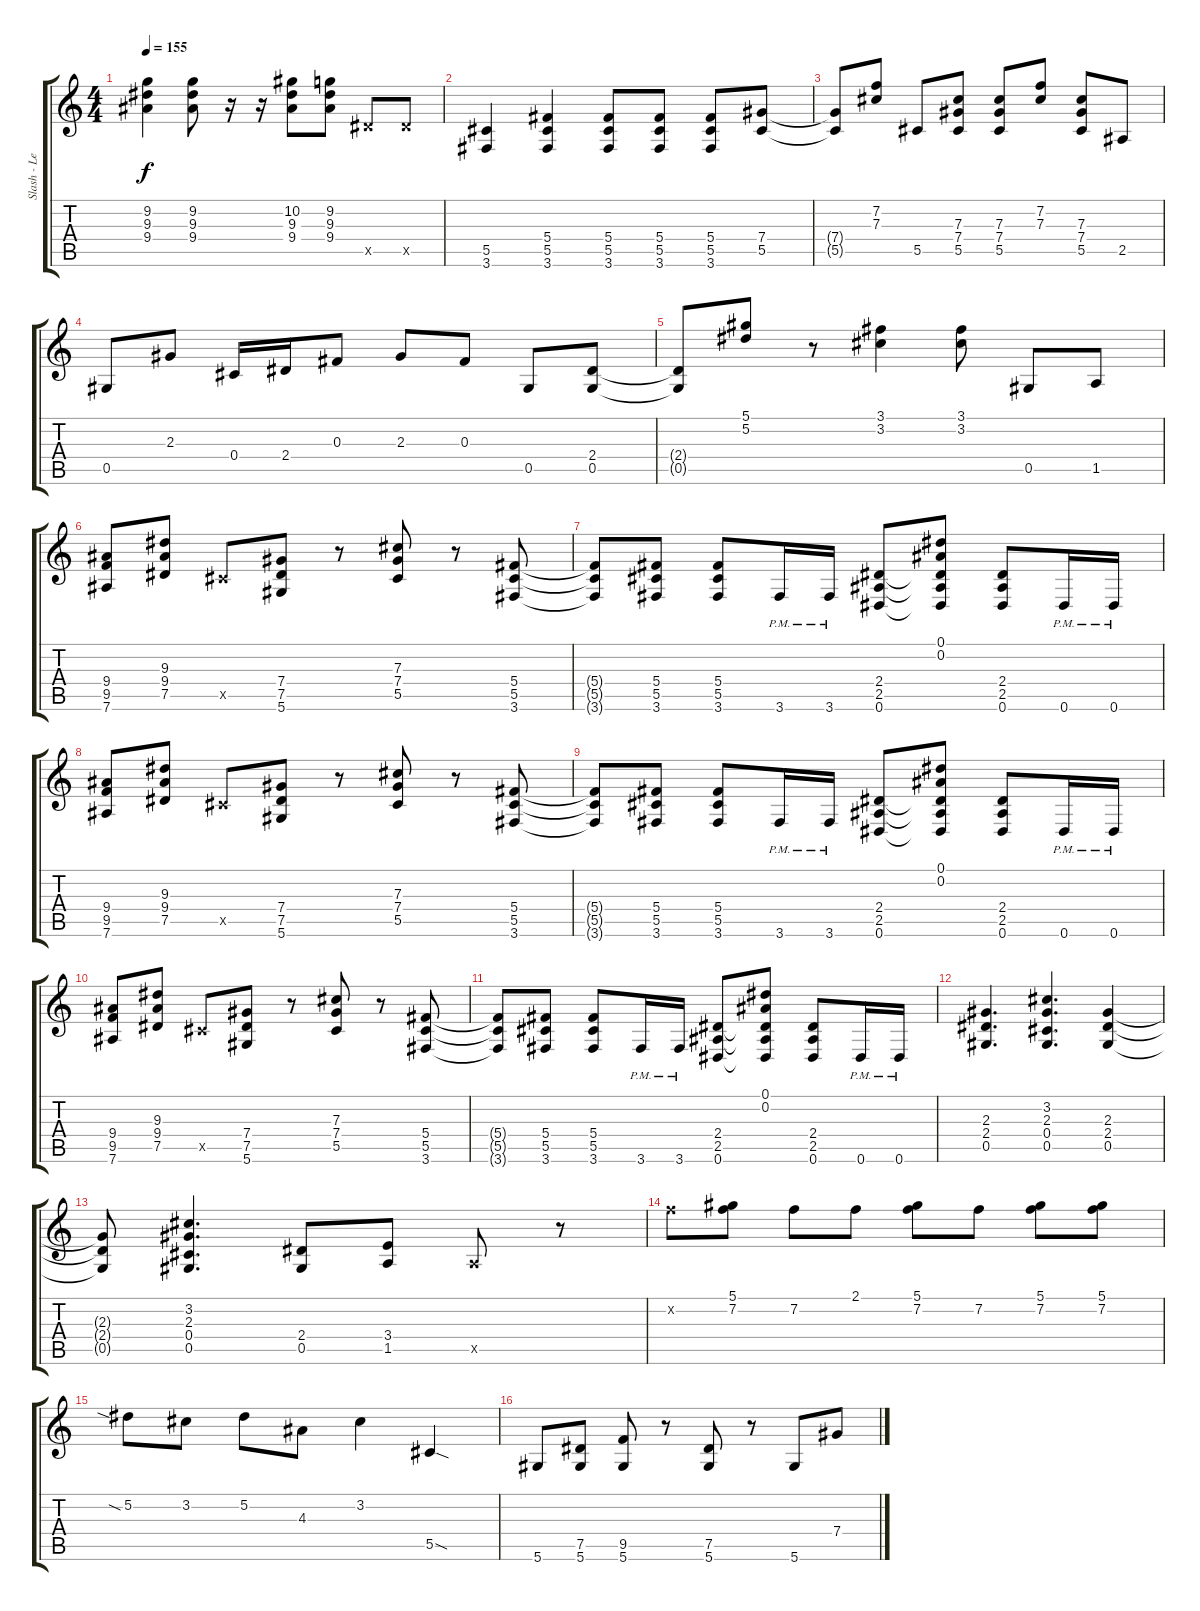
\track ("Slash - Lead Guitar" "Slash - Le") {instrument distortionguitar}
\staff {score tabs}
\tuning (Eb4 Bb3 Gb3 Db3 Ab2 Eb2) {hide}
\ts (4 4)
\tempo 155
\clef g2
\ks c
(9.2{t} 9.3{t} 9.4{t}).4{dy f} (9.2 9.3 9.4).8 r.16 r.16 (10.2 9.3 9.4).8 (9.2 9.3 9.4).8 7.5{x}.8 7.5{x}.8 |
(5.5 3.6).4 (5.4 5.5 3.6).4 (5.4 5.5 3.6).8 (5.4 5.5 3.6).8 (5.4 5.5 3.6).8 (7.4 5.5).8 |
(7.4{t} 5.5{t}).8 (7.2 7.3).8 5.5.8 (7.3 7.4 5.5).8 (7.3 7.4 5.5).8 (7.2 7.3).8 (7.3 7.4 5.5).8 2.5.8 |
0.5.8 2.3.8 0.4.16 2.4.16 0.3.8 2.3.8 0.3.8 0.5.8 (2.4 0.5).8 |
(2.4{t} 0.5{t}).8 (5.1 5.2).8 r.8 (3.1 3.2).4 (3.1 3.2).8 0.5.8 1.5.8 |
(9.4 9.5 7.6).8 (9.3 9.4 7.5).8 5.5{x}.8 (7.4 7.5 5.6).8 r.8 (7.3 7.4 5.5).8 r.8 (5.4 5.5 3.6).8 |
(5.4{t} 5.5{t} 3.6{t}).8 (5.4 5.5 3.6).8 (5.4 5.5 3.6).8 3.6{pm}.16 3.6{pm}.16 (2.4 2.5 0.6).8 (0.1 0.2 2.4{t} 2.5{t} 0.6{t}).8 (2.4 2.5 0.6).8 0.6{pm}.16 0.6{pm}.16 |
(9.4 9.5 7.6).8 (9.3 9.4 7.5).8 5.5{x}.8 (7.4 7.5 5.6).8 r.8 (7.3 7.4 5.5).8 r.8 (5.4 5.5 3.6).8 |
(5.4{t} 5.5{t} 3.6{t}).8 (5.4 5.5 3.6).8 (5.4 5.5 3.6).8 3.6{pm}.16 3.6{pm}.16 (2.4 2.5 0.6).8 (0.1 0.2 2.4{t} 2.5{t} 0.6{t}).8 (2.4 2.5 0.6).8 0.6{pm}.16 0.6{pm}.16 |
(9.4 9.5 7.6).8 (9.3 9.4 7.5).8 5.5{x}.8 (7.4 7.5 5.6).8 r.8 (7.3 7.4 5.5).8 r.8 (5.4 5.5 3.6).8 |
(5.4{t} 5.5{t} 3.6{t}).8 (5.4 5.5 3.6).8 (5.4 5.5 3.6).8 3.6{pm}.16 3.6{pm}.16 (2.4 2.5 0.6).8 (0.1 0.2 2.4{t} 2.5{t} 0.6{t}).8 (2.4 2.5 0.6).8 0.6{pm}.16 0.6{pm}.16 |
(2.3 2.4 0.5).4{d} (3.2 2.3 0.4 0.5).4{d} (2.3 2.4 0.5).4 |
(2.3{t} 2.4{t} 0.5{t}).8 (3.2 2.3 0.4 0.5).4{d} (2.4 0.5).8 (3.4 1.5).8 1.5{x}.8 r.8 |
7.2{x}.8 (5.1 7.2).8 7.2.8 2.1.8 (5.1 7.2).8 7.2.8 (5.1 7.2).8 (5.1 7.2).8 |
5.2{sia}.8 3.2.8 5.2.8 4.3.8 3.2.4 5.5{sod}.4 |
5.6.8 (7.5 5.6).8 (9.5 5.6).8 r.8 (7.5 5.6).8 r.8 5.6.8 7.4.8
